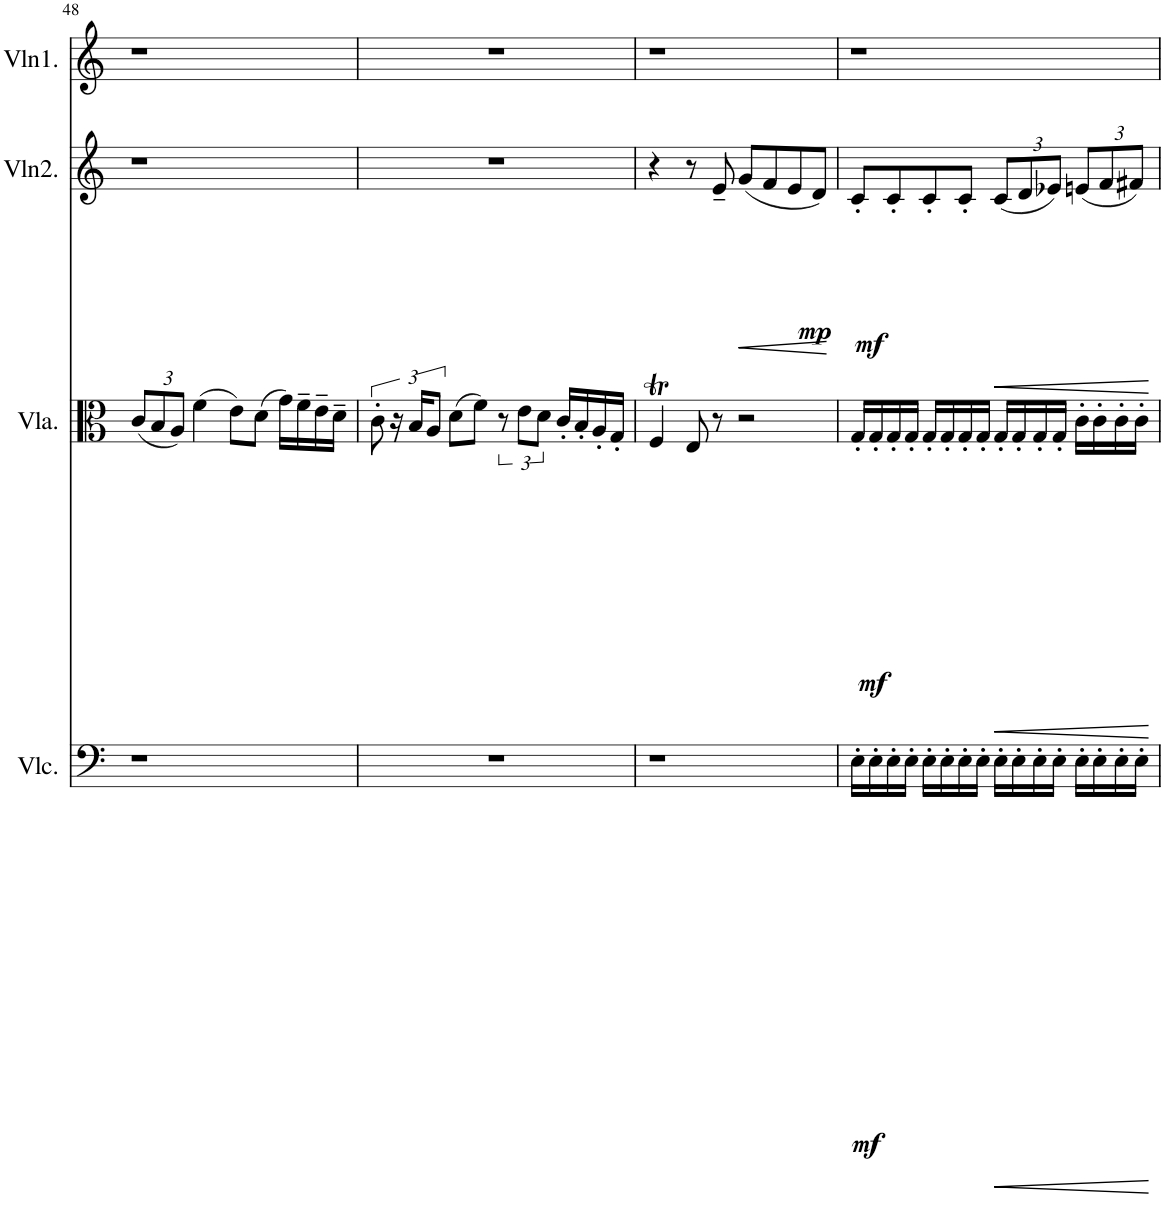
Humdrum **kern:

**kern	**dynam	**kern	**dynam	**kern	**dynam	**kern
*part4	*part4	*part3	*part3	*part2	*part2	*part1
*staff4	*staff4	*staff3	*staff3	*staff2	*staff2	*staff1
*I"Cello	*	*I"Viola	*	*I"Violin 2	*	*I"Violin 1
*	*	*I'Vla.	*	*I'Vln2.	*	*I'Vln1.
!!LO:PB:g=z
*clefF4	*	*clefC3	*	*clefG2	*	*clefG2
*k[]	*	*k[]	*	*k[]	*	*k[]
*	*	*	*	*M4/4	*	*M4/4
*	*	*Xbrackettup	*	*	*	*
=48	=48	=48	=48	=48	=48	=48
1r	.	(12c/L	.	1r	.	1r
.	.	12B/	.	.	.	.
.	.	12A/J)	.	.	.	.
.	.	(4f\	.	.	.	.
.	.	8e\L)	.	.	.	.
.	.	(8d\J	.	.	.	.
.	.	16g\LL)	.	.	.	.
.	.	16f~\	.	.	.	.
.	.	16e~\	.	.	.	.
.	.	16d~\JJ	.	.	.	.
=49	=49	=49	=49	=49	=49	=49
*	*	*brackettup	*	*	*	*
1r	.	12c'\	.	1r	.	1r
.	.	24r	.	.	.	.
.	.	24B/KL	.	.	.	.
.	.	12A/J	.	.	.	.
.	.	(8d\L	.	.	.	.
.	.	8f\J)	.	.	.	.
.	.	12r	.	.	.	.
.	.	12e\L	.	.	.	.
.	.	12d\J	.	.	.	.
.	.	16c'/LL	.	.	.	.
.	.	16B'/	.	.	.	.
.	.	16A'/	.	.	.	.
.	.	16G'/JJ	.	.	.	.
=50	=50	=50	=50	=50	=50	=50
1r	.	4FT/	.	4r	.	1r
.	.	8E/	.	8r	.	.
!	!	!	!	!	!LO:DY:b	!
.	.	8r	.	8e~/	mp	.
!	!	!	!	!	!LO:HP:b	!
.	.	2r	.	(8g/L	<	.
.	.	.	.	8f/	.	.
.	.	.	.	8e/	.	.
.	.	.	.	8d/J)	.	.
.	.	.	.	.	[	.
=51	=51	=51	=51	=51	=51	=51
!	!LO:DY:b	!	!LO:DY:b	!	!LO:DY:b	!
16E'\LL	mf	16G'/LL	mf	8c'/L	mf	1r
16E'\	.	16G'/	.	.	.	.
16E'\	.	16G'/	.	8c'/	.	.
16E'\JJ	.	16G'/JJ	.	.	.	.
16E'\LL	.	16G'/LL	.	8c'/	.	.
16E'\	.	16G'/	.	.	.	.
16E'\	.	16G'/	.	8c'/J	.	.
16E'\JJ	.	16G'/JJ	.	.	.	.
!	!LO:HP:b	!	!LO:HP:b	!	!	!
*	*	*	*	*Xbrackettup	*	*
!	!	!	!	!	!LO:HP:b	!
16E'\LL	<	16G'/LL	<	(12c/L	<	.
16E'\	.	16G'/	.	.	.	.
.	.	.	.	12d/	.	.
16E'\	.	16G'/	.	.	.	.
.	.	.	.	12e-X/J)	.	.
16E'\JJ	.	16G'/JJ	.	.	.	.
16E'\LL	.	16c'\LL	.	(12en/L	.	.
16E'\	.	16c'\	.	.	.	.
.	.	.	.	12f/	.	.
16E'\	.	16c'\	.	.	.	.
.	.	.	.	12f#X/J)	.	.
16E'\JJ	.	16c'\JJ	.	.	.	.
.	[	.	[	.	[	.
=	=	=	=	=	=	=
*-	*-	*-	*-	*-	*-	*-
